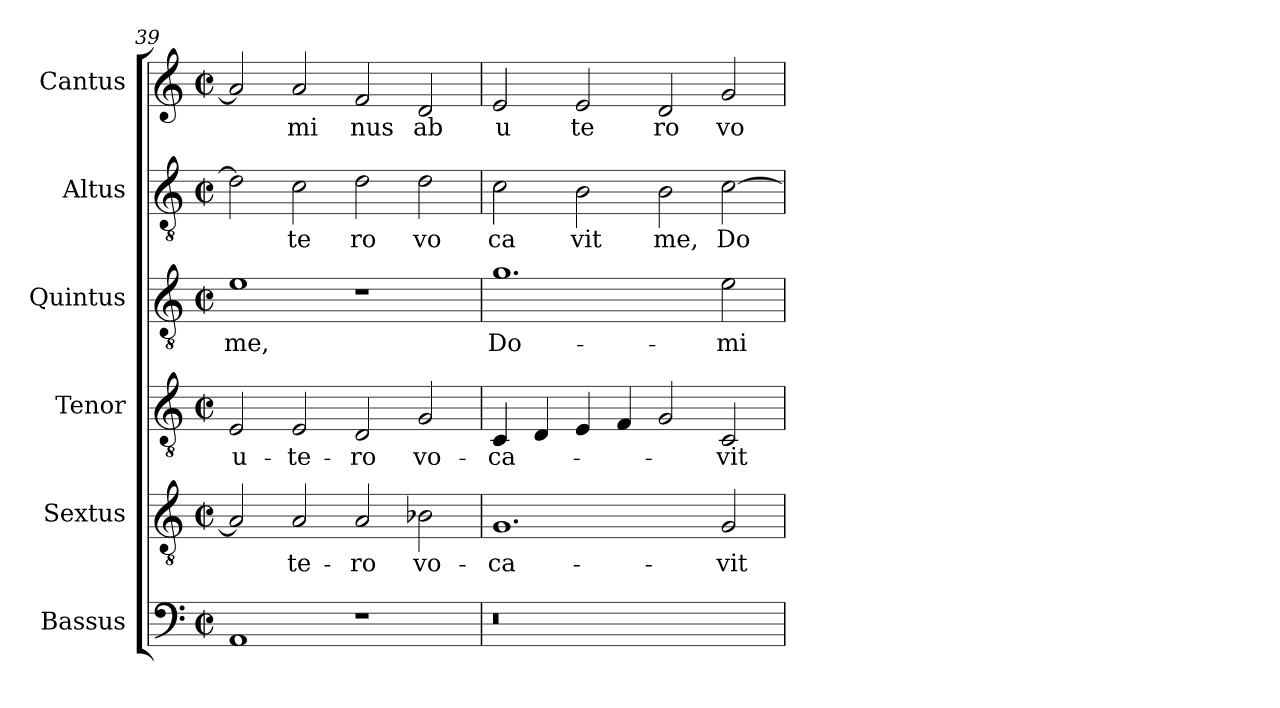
**kern	**kern	**text	**kern	**text	**kern	**text	**kern	**text	**kern	**text
*part6	*part5	*part5	*part4	*part4	*part3	*part3	*part2	*part2	*part1	*part1
*staff6	*staff5	*staff5	*staff4	*staff4	*staff3	*staff3	*staff2	*staff2	*staff1	*staff1
*I"Bassus	*I"Sextus	*	*I"Tenor	*	*I"Quintus	*	*I"Altus	*	*I"Cantus	*
*clefF4	*clefGv2	*	*clefGv2	*	*clefGv2	*	*clefGv2	*	*clefG2	*
*M2/2	*M2/2	*	*M2/2	*	*M2/2	*	*M2/2	*	*M2/2	*
*met(c|)	*met(c|)	*	*met(c|)	*	*met(c|)	*	*met(c|)	*	*met(c|)	*
=39	=39	=39	=39	=39	=39	=39	=39	=39	=39	=39
!	!	!	!	!LO:LY:b:cj	!	!LO:LY:b:cj	!	!	!	!
1AA	2A/]	.	2E/	u-	1e	me,	2d\]	.	2a/]	.
!	!	!LO:LY:b:cj	!	!LO:LY:b:cj	!	!	!	!LO:LY:b:cj	!	!LO:LY:b:cj
.	2A/	-te-	2E/	-te-	.	.	2c\	te	2a/	mi
!	!	!LO:LY:b:cj	!	!LO:LY:b:cj	!	!	!	!LO:LY:b:cj	!	!LO:LY:b:cj
1r	2A/	-ro	2D/	-ro	1r	.	2d\	ro	2f/	nus
!	!	!LO:LY:b:cj	!	!LO:LY:b:cj	!	!	!	!LO:LY:b:cj	!	!LO:LY:b:cj
.	2B-X\	vo-	2G/	vo-	.	.	2d\	vo	2d/	ab
=40	=40	=40	=40	=40	=40	=40	=40	=40	=40	=40
!	!	!LO:LY:b:cj	!	!LO:LY:b:cj	!	!LO:LY:b:cj	!	!LO:LY:b:cj	!	!LO:LY:b:cj
0r	1.G	-ca-	4C/	-ca-	1.g	Do-	2c\	ca	2e/	u
.	.	.	4D/	.	.	.	.	.	.	.
!	!	!	!	!	!	!	!	!LO:LY:b:cj	!	!LO:LY:b:cj
.	.	.	4E/	.	.	.	2B\	vit	2e/	te
.	.	.	4F/	.	.	.	.	.	.	.
!	!	!	!	!	!	!	!	!LO:LY:b:cj	!	!LO:LY:b:cj
.	.	.	2G/	.	.	.	2B\	me,	2d/	ro
!	!	!LO:LY:b:cj	!	!LO:LY:b:cj	!	!LO:LY:b:cj	!	!LO:LY:b	!	!LO:LY:b:cj
.	2G/	-vit	2C/	-vit	2e\	-mi-	[>2c\	Do	2g/	vo
=	=	=	=	=	=	=	=	=	=	=
*-	*-	*-	*-	*-	*-	*-	*-	*-	*-	*-
